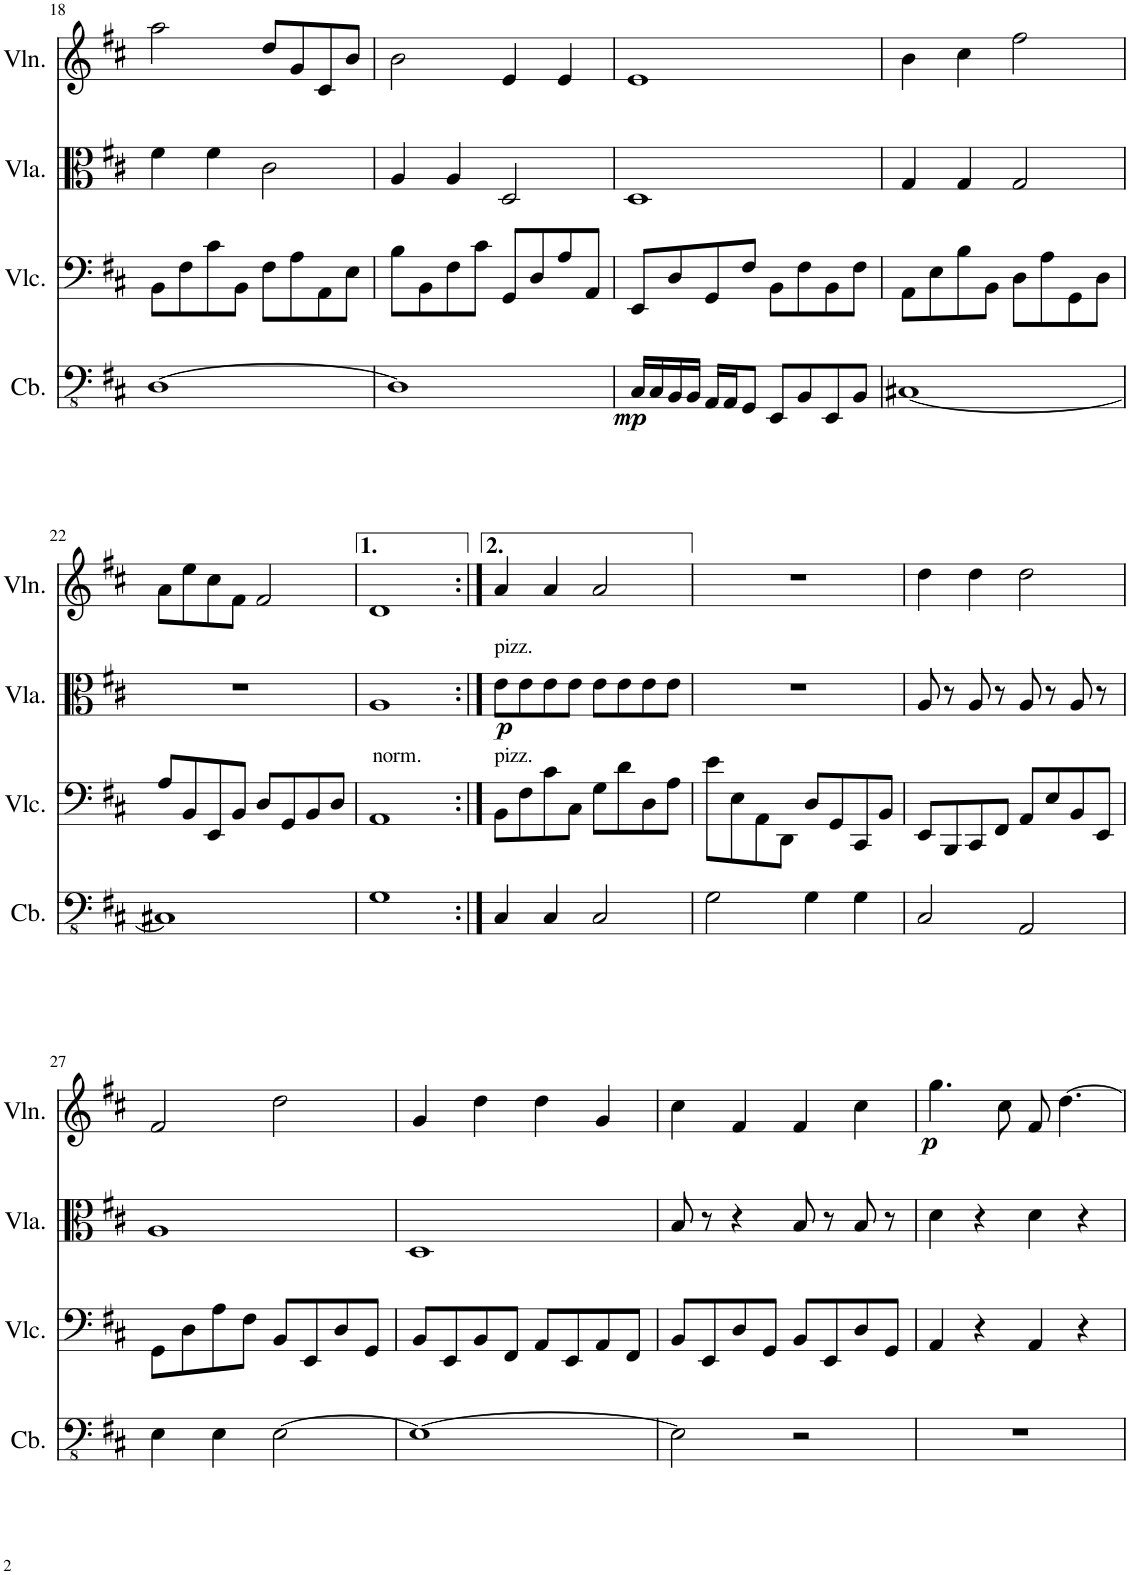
**kern	**dynam	**kern	**kern	**dynam	**kern	**dynam
*part4	*part4	*part3	*part2	*part2	*part1	*part1
*staff4	*staff4	*staff3	*staff2	*staff2	*staff1	*staff1
*I"Contrabass	*	*I"Violoncello	*I"Viola	*	*I"Violin	*
*I'Cb.	*	*I'Vlc.	*I'Vla.	*	*I'Vln.	*
!!LO:PB:g=z
*clefFv4	*	*clefF4	*clefC3	*	*clefG2	*
*Trd7c12	*	*	*	*	*	*
*k[f#c#]	*	*k[f#c#]	*k[f#c#]	*	*k[f#c#]	*
*M4/4	*	*M4/4	*M4/4	*	*M4/4	*
=18	=18	=18	=18	=18	=18	=18
[1DD	.	8BB\L	4f#\	.	2aa\	.
.	.	8F#\	.	.	.	.
.	.	8c#\	4f#\	.	.	.
.	.	8BB\J	.	.	.	.
.	.	8F#\L	2c#\	.	8dd/L	.
.	.	8A\	.	.	8g/	.
.	.	8AA\	.	.	8c#/	.
.	.	8E\J	.	.	8b/J	.
=19	=19	=19	=19	=19	=19	=19
1DD]	.	8B\L	4A/	.	2b\	.
.	.	8BB\	.	.	.	.
.	.	8F#\	4A/	.	.	.
.	.	8c#\J	.	.	.	.
.	.	8GG/L	2D/	.	4e/	.
.	.	8D/	.	.	.	.
.	.	8A/	.	.	4e/	.
.	.	8AA/J	.	.	.	.
=20	=20	=20	=20	=20	=20	=20
!	!LO:DY:b	!	!	!	!	!
16CC#/LL	mp	8EE/L	1D	.	1e	.
16CC#/	.	.	.	.	.	.
16BBB/	.	8D/	.	.	.	.
16BBB/JJ	.	.	.	.	.	.
16AAA/LL	.	8GG/	.	.	.	.
16AAA/J	.	.	.	.	.	.
8GGG/J	.	8F#/J	.	.	.	.
8EEE/L	.	8BB\L	.	.	.	.
8BBB/	.	8F#\	.	.	.	.
8EEE/	.	8BB\	.	.	.	.
8BBB/J	.	8F#\J	.	.	.	.
=21	=21	=21	=21	=21	=21	=21
[1CC#X	.	8AA\L	4G/	.	4b\	.
.	.	8E\	.	.	.	.
.	.	8B\	4G/	.	4cc#\	.
.	.	8BB\J	.	.	.	.
.	.	8D\L	2G/	.	2ff#\	.
.	.	8A\	.	.	.	.
.	.	8GG\	.	.	.	.
.	.	8D\J	.	.	.	.
!!LO:LB:g=z
=22	=22	=22	=22	=22	=22	=22
1CC#X]	.	8A/L	1r	.	8a\L	.
.	.	8BB/	.	.	8ee\	.
.	.	8EE/	.	.	8cc#\	.
.	.	8BB/J	.	.	8f#\J	.
.	.	8D/L	.	.	2f#/	.
.	.	8GG/	.	.	.	.
.	.	8BB/	.	.	.	.
.	.	8D/J	.	.	.	.
=23	=23	=23	=23	=23	=23	=23
!	!	!LO:TX:a:t=norm.	!	!	!	!
1GG	.	1AA	1A	.	1d	.
=24:|!	=24:|!	=24:|!	=24:|!	=24:|!	=24:|!	=24:|!
!	!	!	!LO:TX:a:t=pizz.	!	!	!
!	!	!LO:TX:a:t=pizz.	!	!	!	!
!	!	!	!	!LO:DY:b	!	!
4CC#/	.	8BB\L	8e\L	p	4a/	.
.	.	8F#\	8e\	.	.	.
4CC#/	.	8c#\	8e\	.	4a/	.
.	.	8C#\J	8e\J	.	.	.
2CC#/	.	8G\L	8e\L	.	2a/	.
.	.	8d\	8e\	.	.	.
.	.	8D\	8e\	.	.	.
.	.	8A\J	8e\J	.	.	.
=25	=25	=25	=25	=25	=25	=25
2GG\	.	8e\L	1r	.	1r	.
.	.	8E\	.	.	.	.
.	.	8AA\	.	.	.	.
.	.	8DD\J	.	.	.	.
4GG\	.	8D/L	.	.	.	.
.	.	8GG/	.	.	.	.
4GG\	.	8CC#/	.	.	.	.
.	.	8BB/J	.	.	.	.
=26	=26	=26	=26	=26	=26	=26
2CC#/	.	8EE/L	8A/	.	4dd\	.
.	.	8BBB/	8r	.	.	.
.	.	8CC#/	8A/	.	4dd\	.
.	.	8FF#/J	8r	.	.	.
2AAA/	.	8AA/L	8A/	.	2dd\	.
.	.	8E/	8r	.	.	.
.	.	8BB/	8A/	.	.	.
.	.	8EE/J	8r	.	.	.
!!LO:LB:g=z
=27	=27	=27	=27	=27	=27	=27
4EE\	.	8GG\L	1A	.	2f#/	.
.	.	8D\	.	.	.	.
4EE\	.	8A\	.	.	.	.
.	.	8F#\J	.	.	.	.
[2EE\	.	8BB/L	.	.	2dd\	.
.	.	8EE/	.	.	.	.
.	.	8D/	.	.	.	.
.	.	8GG/J	.	.	.	.
=28	=28	=28	=28	=28	=28	=28
1EE_	.	8BB/L	1D	.	4g/	.
.	.	8EE/	.	.	.	.
.	.	8BB/	.	.	4dd\	.
.	.	8FF#/J	.	.	.	.
.	.	8AA/L	.	.	4dd\	.
.	.	8EE/	.	.	.	.
.	.	8AA/	.	.	4g/	.
.	.	8FF#/J	.	.	.	.
=29	=29	=29	=29	=29	=29	=29
2EE\]	.	8BB/L	8B/	.	4cc#\	.
.	.	8EE/	8r	.	.	.
.	.	8D/	4r	.	4f#/	.
.	.	8GG/J	.	.	.	.
2r	.	8BB/L	8B/	.	4f#/	.
.	.	8EE/	8r	.	.	.
.	.	8D/	8B/	.	4cc#\	.
.	.	8GG/J	8r	.	.	.
=30	=30	=30	=30	=30	=30	=30
!	!	!	!	!	!	!LO:DY:b
1r	.	4AA/	4d\	.	4.gg\	p
.	.	4r	4r	.	.	.
.	.	.	.	.	8cc#\	.
.	.	4AA/	4d\	.	8f#/	.
.	.	.	.	.	[4.dd\	.
.	.	4r	4r	.	.	.
=	=	=	=	=	=	=
*-	*-	*-	*-	*-	*-	*-
